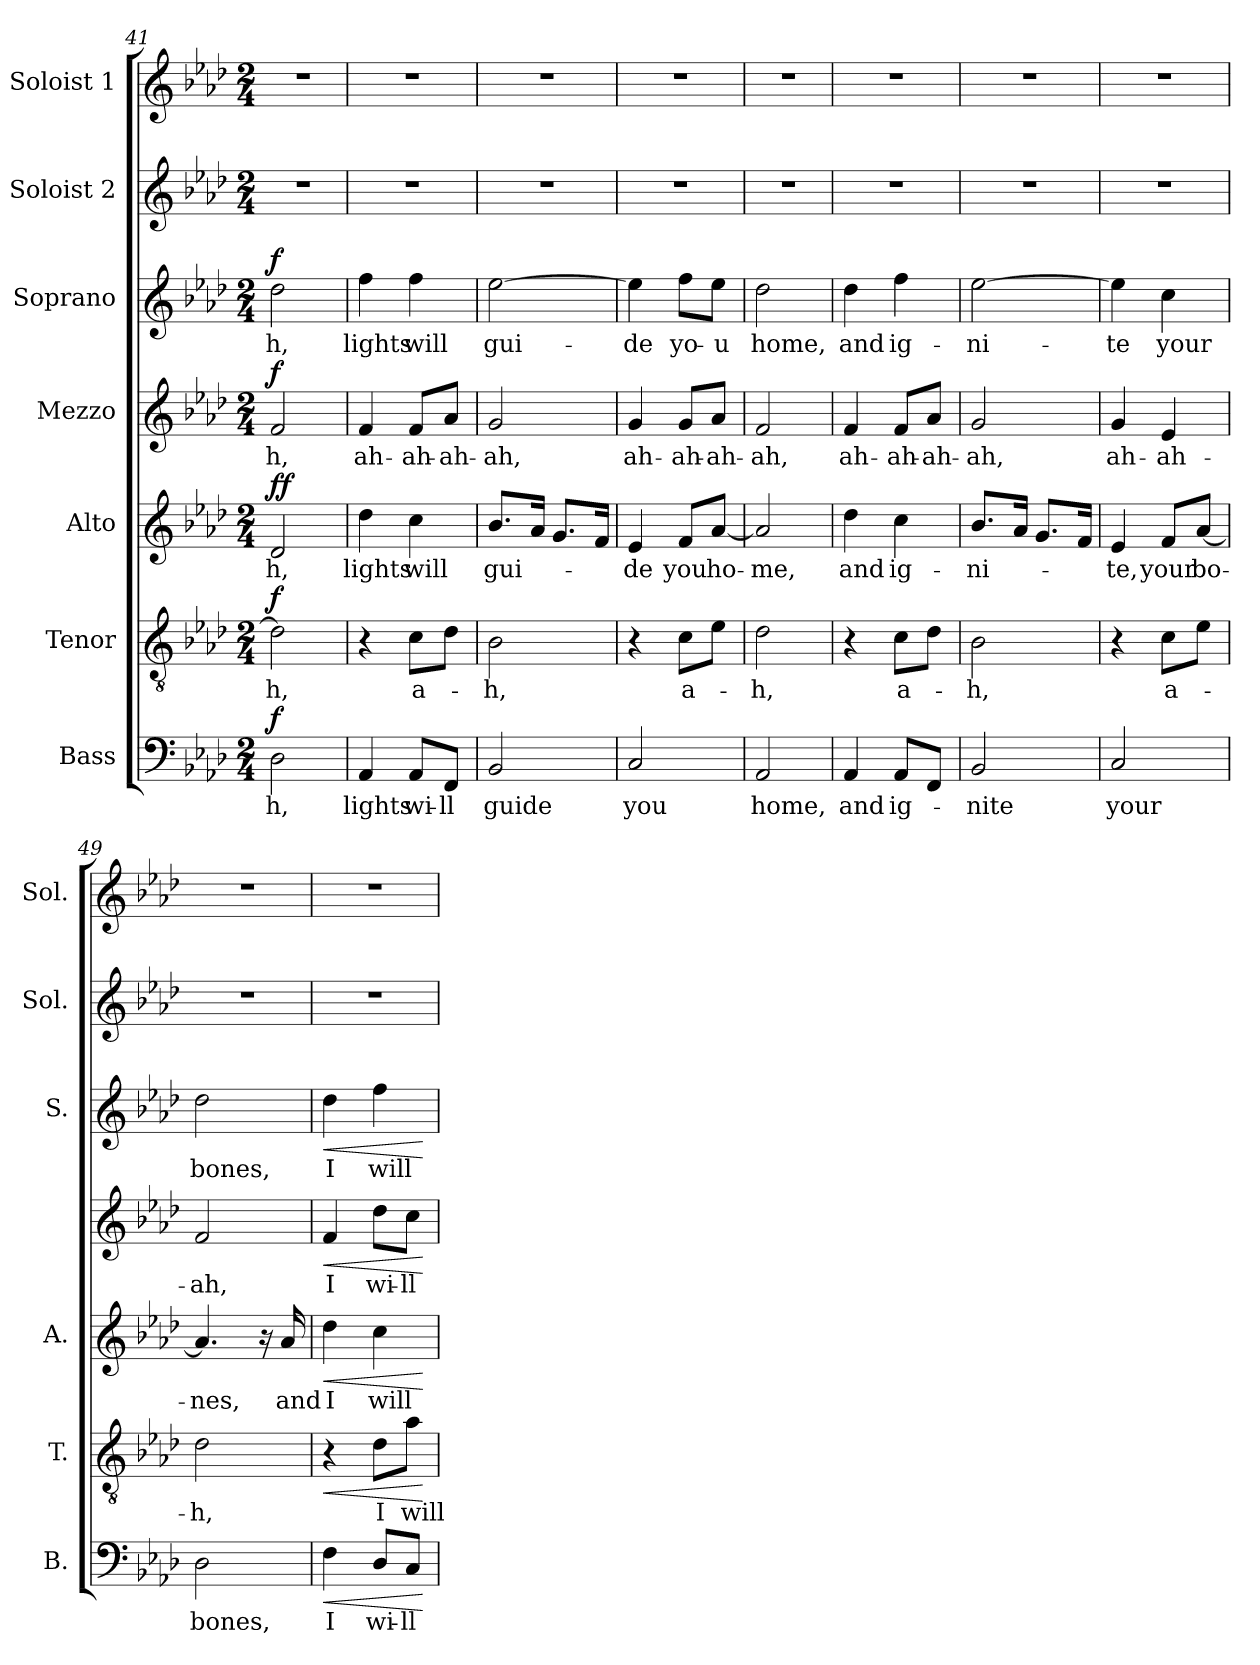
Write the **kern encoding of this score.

**kern	**text	**dynam	**kern	**text	**dynam	**kern	**text	**dynam	**kern	**text	**dynam	**kern	**text	**dynam	**kern	**kern
*part7	*part7	*part7	*part6	*part6	*part6	*part5	*part5	*part5	*part4	*part4	*part4	*part3	*part3	*part3	*part2	*part1
*staff7	*staff7	*staff7	*staff6	*staff6	*staff6	*staff5	*staff5	*staff5	*staff4	*staff4	*staff4	*staff3	*staff3	*staff3	*staff2	*staff1
*I"Bass	*	*	*I"Tenor	*	*	*I"Alto	*	*	*I"Mezzo	*	*	*I"Soprano	*	*	*I"Soloist 2	*I"Soloist 1
*I'B.	*	*	*I'T.	*	*	*I'A.	*	*	*	*	*	*I'S.	*	*	*I'Sol.	*I'Sol.
*clefF4	*	*	*clefGv2	*	*	*clefG2	*	*	*clefG2	*	*	*clefG2	*	*	*clefG2	*clefG2
*k[b-e-a-d-]	*	*	*k[b-e-a-d-]	*	*	*k[b-e-a-d-]	*	*	*k[b-e-a-d-]	*	*	*k[b-e-a-d-]	*	*	*k[b-e-a-d-]	*k[b-e-a-d-]
*M2/4	*	*	*M2/4	*	*	*M2/4	*	*	*M2/4	*	*	*M2/4	*	*	*M2/4	*M2/4
=41	=41	=41	=41	=41	=41	=41	=41	=41	=41	=41	=41	=41	=41	=41	=41	=41
!	!LO:LY:b	!LO:DY:a	!	!LO:LY:b	!LO:DY:a	!	!LO:LY:b	!LO:DY:a	!	!LO:LY:b	!LO:DY:a	!	!LO:LY:b	!LO:DY:a	!	!
2D-\	-h,	f	2d-\]	-h,	f	2d-/	-h,	ff	2f/	-h,	f	2dd-\	-h,	f	2r	2r
!!LO:LB:g=z
=42	=42	=42	=42	=42	=42	=42	=42	=42	=42	=42	=42	=42	=42	=42	=42	=42
!	!LO:LY:b	!	!	!	!	!	!LO:LY:b	!	!	!LO:LY:b	!	!	!LO:LY:b	!	!	!
4AA-/	lights	.	4r	.	.	4dd-\	lights	.	4f/	ah-	.	4ff\	lights	.	2r	2r
!	!LO:LY:b	!	!	!LO:LY:b	!	!	!LO:LY:b	!	!	!LO:LY:b	!	!	!LO:LY:b	!	!	!
8AA-/L	wi-	.	8c\L	a-	.	4cc\	will	.	8f/L	-ah-	.	4ff\	will	.	.	.
!	!LO:LY:b	!	!	!	!	!	!	!	!	!LO:LY:b	!	!	!	!	!	!
8FF/J	-ll	.	8d-\J	.	.	.	.	.	8a-/J	-ah-	.	.	.	.	.	.
=43	=43	=43	=43	=43	=43	=43	=43	=43	=43	=43	=43	=43	=43	=43	=43	=43
!	!LO:LY:b	!	!	!LO:LY:b	!	!	!LO:LY:b	!	!	!LO:LY:b	!	!	!LO:LY:b	!	!	!
2BB-/	guide	.	2B-\	-h,	.	8.b-/L	gui-	.	2g/	-ah,	.	[2ee-\	gui-	.	2r	2r
.	.	.	.	.	.	16a-/Jk	.	.	.	.	.	.	.	.	.	.
.	.	.	.	.	.	8.g/L	.	.	.	.	.	.	.	.	.	.
.	.	.	.	.	.	16f/Jk	.	.	.	.	.	.	.	.	.	.
=44	=44	=44	=44	=44	=44	=44	=44	=44	=44	=44	=44	=44	=44	=44	=44	=44
!	!LO:LY:b	!	!	!	!	!	!LO:LY:b	!	!	!LO:LY:b	!	!	!LO:LY:b	!	!	!
2C/	you	.	4r	.	.	4e-/	-de	.	4g/	ah-	.	4ee-\]	-de	.	2r	2r
!	!	!	!	!LO:LY:b	!	!	!LO:LY:b	!	!	!LO:LY:b	!	!	!LO:LY:b	!	!	!
.	.	.	8c\L	a-	.	8f/L	you	.	8g/L	-ah-	.	8ff\L	yo-	.	.	.
!	!	!	!	!	!	!	!LO:LY:b	!	!	!LO:LY:b	!	!	!LO:LY:b	!	!	!
.	.	.	8e-\J	.	.	[8a-/J	ho-	.	8a-/J	-ah-	.	8ee-\J	-u	.	.	.
=45	=45	=45	=45	=45	=45	=45	=45	=45	=45	=45	=45	=45	=45	=45	=45	=45
!	!LO:LY:b	!	!	!LO:LY:b	!	!	!LO:LY:b	!	!	!LO:LY:b	!	!	!LO:LY:b	!	!	!
2AA-/	home,	.	2d-\	-h,	.	2a-/]	-me,	.	2f/	-ah,	.	2dd-\	home,	.	2r	2r
=46	=46	=46	=46	=46	=46	=46	=46	=46	=46	=46	=46	=46	=46	=46	=46	=46
!	!LO:LY:b	!	!	!	!	!	!LO:LY:b	!	!	!LO:LY:b	!	!	!LO:LY:b	!	!	!
4AA-/	and	.	4r	.	.	4dd-\	and	.	4f/	ah-	.	4dd-\	and	.	2r	2r
!	!LO:LY:b	!	!	!LO:LY:b	!	!	!LO:LY:b	!	!	!LO:LY:b	!	!	!LO:LY:b	!	!	!
8AA-/L	ig-	.	8c\L	a-	.	4cc\	ig-	.	8f/L	-ah-	.	4ff\	ig-	.	.	.
!	!	!	!	!	!	!	!	!	!	!LO:LY:b	!	!	!	!	!	!
8FF/J	.	.	8d-\J	.	.	.	.	.	8a-/J	-ah-	.	.	.	.	.	.
=47	=47	=47	=47	=47	=47	=47	=47	=47	=47	=47	=47	=47	=47	=47	=47	=47
!	!LO:LY:b	!	!	!LO:LY:b	!	!	!LO:LY:b	!	!	!LO:LY:b	!	!	!LO:LY:b	!	!	!
2BB-/	-nite	.	2B-\	-h,	.	8.b-/L	-ni-	.	2g/	-ah,	.	[2ee-\	-ni-	.	2r	2r
.	.	.	.	.	.	16a-/Jk	.	.	.	.	.	.	.	.	.	.
.	.	.	.	.	.	8.g/L	.	.	.	.	.	.	.	.	.	.
.	.	.	.	.	.	16f/Jk	.	.	.	.	.	.	.	.	.	.
=48	=48	=48	=48	=48	=48	=48	=48	=48	=48	=48	=48	=48	=48	=48	=48	=48
!	!LO:LY:b	!	!	!	!	!	!LO:LY:b	!	!	!LO:LY:b	!	!	!LO:LY:b	!	!	!
2C/	your	.	4r	.	.	4e-/	-te,	.	4g/	ah-	.	4ee-\]	-te	.	2r	2r
!	!	!	!	!LO:LY:b	!	!	!LO:LY:b	!	!	!LO:LY:b	!	!	!LO:LY:b	!	!	!
.	.	.	8c\L	a-	.	8f/L	your	.	4e-/	-ah-	.	4cc\	your	.	.	.
!	!	!	!	!	!	!	!LO:LY:b	!	!	!	!	!	!	!	!	!
.	.	.	8e-\J	.	.	[8a-/J	bo-	.	.	.	.	.	.	.	.	.
=49	=49	=49	=49	=49	=49	=49	=49	=49	=49	=49	=49	=49	=49	=49	=49	=49
!	!LO:LY:b	!	!	!LO:LY:b	!	!	!LO:LY:b	!	!	!LO:LY:b	!	!	!LO:LY:b	!	!	!
2D-\	bones,	.	2d-\	-h,	.	4.a-/]	-nes,	.	2f/	-ah,	.	2dd-\	bones,	.	2r	2r
.	.	.	.	.	.	16r	.	.	.	.	.	.	.	.	.	.
!	!	!	!	!	!	!	!LO:LY:b	!	!	!	!	!	!	!	!	!
.	.	.	.	.	.	16a-/	and	.	.	.	.	.	.	.	.	.
=50	=50	=50	=50	=50	=50	=50	=50	=50	=50	=50	=50	=50	=50	=50	=50	=50
!	!LO:LY:b	!LO:HP:b	!	!	!LO:HP:b	!	!LO:LY:b	!LO:HP:b	!	!LO:LY:b	!LO:HP:b	!	!LO:LY:b	!LO:HP:b	!	!
4F\	I	<	4r	.	<	4dd-\	I	<	4f/	I	<	4dd-\	I	<	2r	2r
!	!LO:LY:b	!	!	!LO:LY:b	!	!	!LO:LY:b	!	!	!LO:LY:b	!	!	!LO:LY:b	!	!	!
8D-/L	wi-	.	8d-\L	I	.	4cc\	will	.	8dd-\L	wi-	.	4ff\	will	.	.	.
!	!LO:LY:b	!	!	!LO:LY:b	!	!	!	!	!	!LO:LY:b	!	!	!	!	!	!
8C/J	-ll	.	8a-\J	will	.	.	.	.	8cc\J	-ll	.	.	.	.	.	.
.	.	[	.	.	[	.	.	[	.	.	[	.	.	[	.	.
=	=	=	=	=	=	=	=	=	=	=	=	=	=	=	=	=
*-	*-	*-	*-	*-	*-	*-	*-	*-	*-	*-	*-	*-	*-	*-	*-	*-
